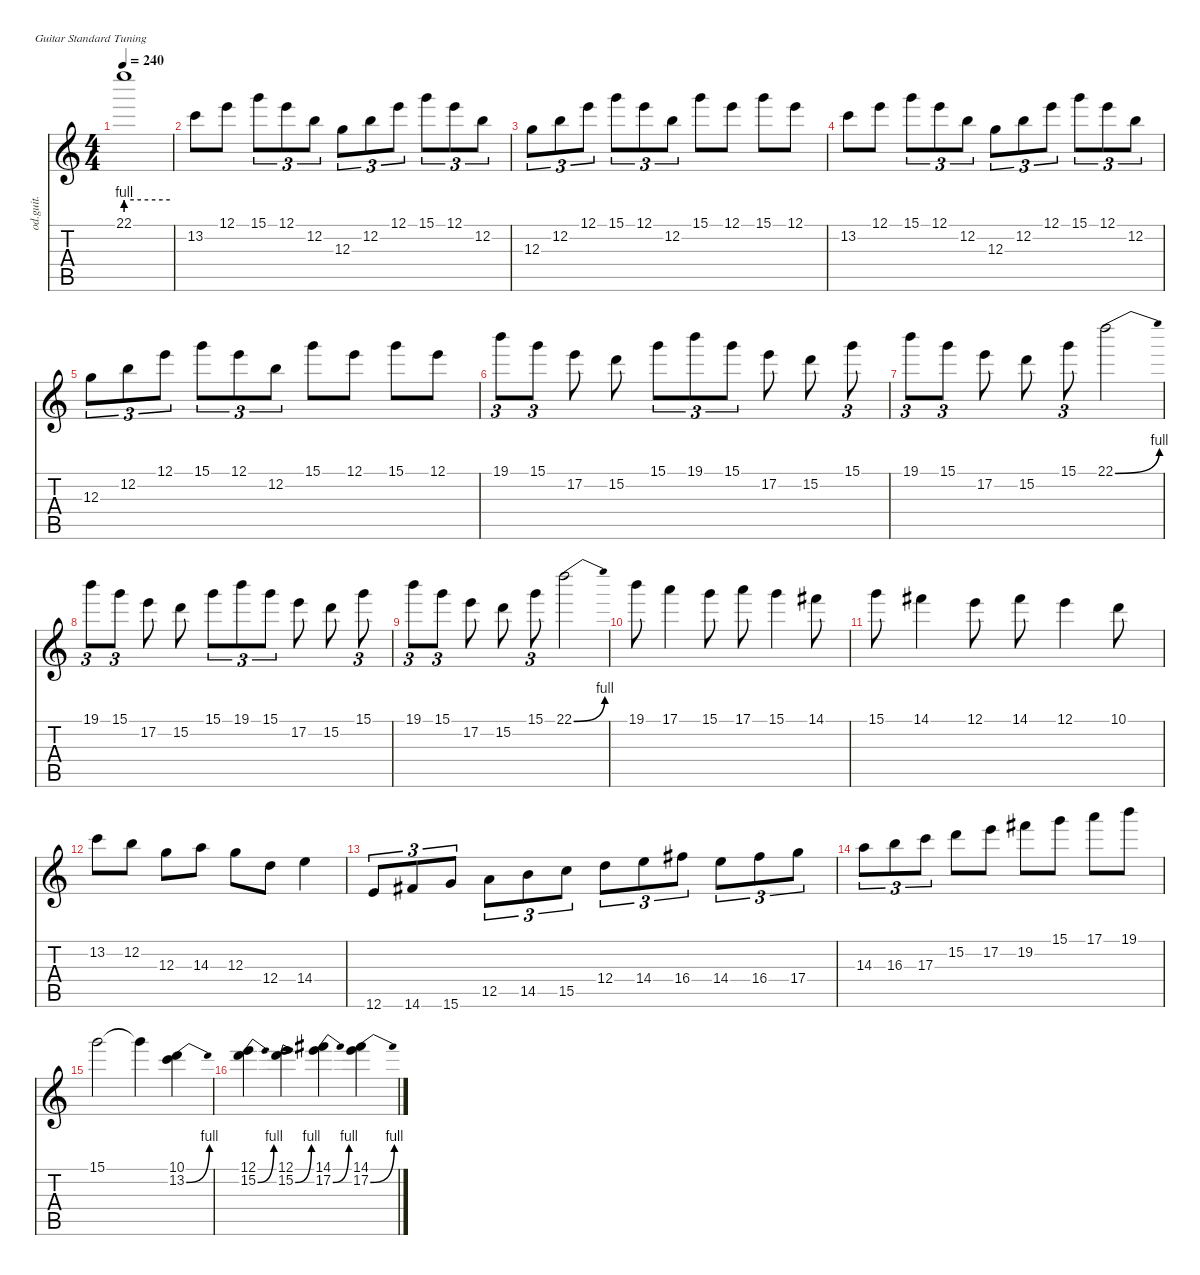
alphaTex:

\defaultSystemsLayout 4
\hideDynamics
\bracketExtendMode nobrackets
\track ("Pista 7" "od.guit.") {instrument overdrivenguitar}
\staff {score tabs}
\tuning (E4 B3 G3 D3 A2 E2)
\ts (4 4)
\tempo 240
\clef g2
\ks c
22.1{be (hold 0 4 60 4) t}.1{dy f beam Down} |
13.2.8{beam Down} 12.1.8{beam Down} 15.1.8{tu (3 2) beam Down} 12.1.8{tu (3 2) beam Down} 12.2.8{tu (3 2) beam Down} 12.3.8{tu (3 2) beam Down} 12.2.8{tu (3 2) beam Down} 12.1.8{tu (3 2) beam Down} 15.1.8{tu (3 2) beam Down} 12.1.8{tu (3 2) beam Down} 12.2.8{tu (3 2) beam Down} |
12.3.8{tu (3 2) beam Down} 12.2.8{tu (3 2) beam Down} 12.1.8{tu (3 2) beam Down} 15.1.8{tu (3 2) beam Down} 12.1.8{tu (3 2) beam Down} 12.2.8{tu (3 2) beam Down} 15.1.8{beam Down} 12.1.8{beam Down} 15.1.8{beam Down} 12.1.8{beam Down} |
13.2.8{beam Down} 12.1.8{beam Down} 15.1.8{tu (3 2) beam Down} 12.1.8{tu (3 2) beam Down} 12.2.8{tu (3 2) beam Down} 12.3.8{tu (3 2) beam Down} 12.2.8{tu (3 2) beam Down} 12.1.8{tu (3 2) beam Down} 15.1.8{tu (3 2) beam Down} 12.1.8{tu (3 2) beam Down} 12.2.8{tu (3 2) beam Down} |
12.3.8{tu (3 2) beam Down} 12.2.8{tu (3 2) beam Down} 12.1.8{tu (3 2) beam Down} 15.1.8{tu (3 2) beam Down} 12.1.8{tu (3 2) beam Down} 12.2.8{tu (3 2) beam Down} 15.1.8{beam Down} 12.1.8{beam Down} 15.1.8{beam Down} 12.1.8{beam Down} |
19.1.8{tu (3 2) beam Down} 15.1.8{tu (3 2) beam Down} 17.2.8{beam Down} 15.2.8{beam Down} 15.1.8{tu (3 2) beam Down} 19.1.8{tu (3 2) beam Down} 15.1.8{tu (3 2) beam Down} 17.2.8{beam Down} 15.2.8{beam Down} 15.1.8{tu (3 2) beam Down} |
19.1.8{tu (3 2) beam Down} 15.1.8{tu (3 2) beam Down} 17.2.8{beam Down} 15.2.8{beam Down} 15.1.8{tu (3 2) beam Down} 22.1{be (bend 0 0 9.999999599999999 4)}.2{beam Down} |
19.1.8{tu (3 2) beam Down} 15.1.8{tu (3 2) beam Down} 17.2.8{beam Down} 15.2.8{beam Down} 15.1.8{tu (3 2) beam Down} 19.1.8{tu (3 2) beam Down} 15.1.8{tu (3 2) beam Down} 17.2.8{beam Down} 15.2.8{beam Down} 15.1.8{tu (3 2) beam Down} |
19.1.8{tu (3 2) beam Down} 15.1.8{tu (3 2) beam Down} 17.2.8{beam Down} 15.2.8{beam Down} 15.1.8{tu (3 2) beam Down} 22.1{be (bend 0 0 9.999999599999999 4)}.2{beam Down} |
19.1.8{beam Down} 17.1.4{beam Down} 15.1.8{beam Down} 17.1.8{beam Down} 15.1.4{beam Down} 14.1{acc #}.8{beam Down} |
15.1.8{beam Down} 14.1{acc #}.4{beam Down} 12.1.8{beam Down} 14.1{acc #}.8{beam Down} 12.1.4{beam Down} 10.1.8{beam Down} |
13.2.8{beam Down} 12.2.8{beam Down} 12.3.8{beam Down} 14.3.8{beam Down} 12.3.8{beam Down} 12.4.8{beam Down} 14.4.4{beam Down} |
12.6.8{tu (3 2) beam Up} 14.6{acc #}.8{tu (3 2) beam Up} 15.6.8{tu (3 2) beam Up} 12.5.8{tu (3 2) beam Down} 14.5.8{tu (3 2) beam Down} 15.5.8{tu (3 2) beam Down} 12.4.8{tu (3 2) beam Down} 14.4.8{tu (3 2) beam Down} 16.4{acc #}.8{tu (3 2) beam Down} 14.4.8{tu (3 2) beam Down} 16.4{acc #}.8{tu (3 2) beam Down} 17.4.8{tu (3 2) beam Down} |
14.3.8{tu (3 2) beam Down} 16.3.8{tu (3 2) beam Down} 17.3.8{tu (3 2) beam Down} 15.2.8{beam Down} 17.2.8{beam Down} 19.2{acc #}.8{beam Down} 15.1.8{beam Down} 17.1.8{beam Down} 19.1.8{beam Down} |
15.1.2{beam Down} 15.1{t}.4{beam Down} (10.1 13.2{be (bend 0 0 15 4)}).4{beam Down} |
(12.1 15.2{be (bend 0 0 15 4)}).4{beam Down} (12.1 15.2{be (bend 0 0 15 4)}).4{beam Down} (14.1{acc #} 17.2{be (bend 0 0 15 4)}).4{beam Down} (14.1{acc #} 17.2{be (bend 0 0 15 4)}).4{beam Down}
